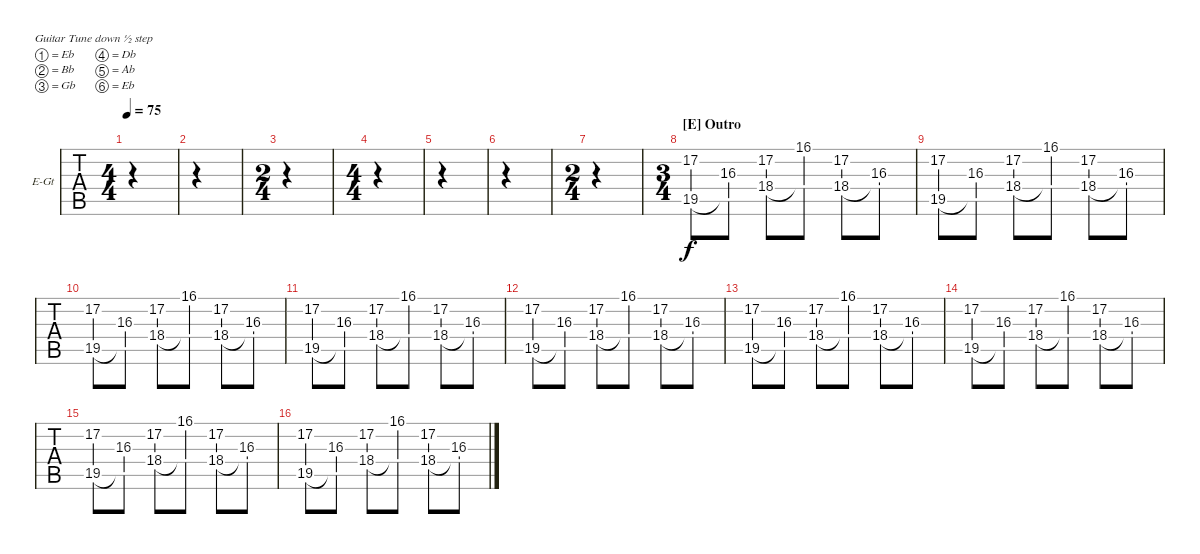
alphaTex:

\bracketExtendMode groupsimilarinstruments
\firstSystemTrackNameOrientation horizontal
\otherSystemsTrackNameOrientation horizontal
\track ("Extra Guitar 2" "E-Gt") {instrument electricguitarclean}
\staff {tabs}
\tuning (Eb4 Bb3 Gb3 Db3 Ab2 Eb2)
\ts (4 4)
\tempo 75
\clef g2
\ks eb
|
|
\ts (2 4)
|
\ts (4 4)
|
|
|
\ts (2 4)
|
\ts (3 4)
\section ("E" "Outro")
(17.2 19.5).8 (16.3 19.5{t}).8 (17.2 18.4).8 (16.1 18.4{t}).8 (17.2 18.4).8 (16.3 18.4{t}).8 |
(17.2 19.5).8 (16.3 19.5{t}).8 (17.2 18.4).8 (16.1 18.4{t}).8 (17.2 18.4).8 (16.3 18.4{t}).8 |
(17.2 19.5).8 (16.3 19.5{t}).8 (17.2 18.4).8 (16.1 18.4{t}).8 (17.2 18.4).8 (16.3 18.4{t}).8 |
(17.2 19.5).8 (16.3 19.5{t}).8 (17.2 18.4).8 (16.1 18.4{t}).8 (17.2 18.4).8 (16.3 18.4{t}).8 |
(17.2 19.5).8 (16.3 19.5{t}).8 (17.2 18.4).8 (16.1 18.4{t}).8 (17.2 18.4).8 (16.3 18.4{t}).8 |
(17.2 19.5).8 (16.3 19.5{t}).8 (17.2 18.4).8 (16.1 18.4{t}).8 (17.2 18.4).8 (16.3 18.4{t}).8 |
(17.2 19.5).8 (16.3 19.5{t}).8 (17.2 18.4).8 (16.1 18.4{t}).8 (17.2 18.4).8 (16.3 18.4{t}).8 |
(17.2 19.5).8 (16.3 19.5{t}).8 (17.2 18.4).8 (16.1 18.4{t}).8 (17.2 18.4).8 (16.3 18.4{t}).8 |
(17.2 19.5).8 (16.3 19.5{t}).8 (17.2 18.4).8 (16.1 18.4{t}).8 (17.2 18.4).8 (16.3 18.4{t}).8
